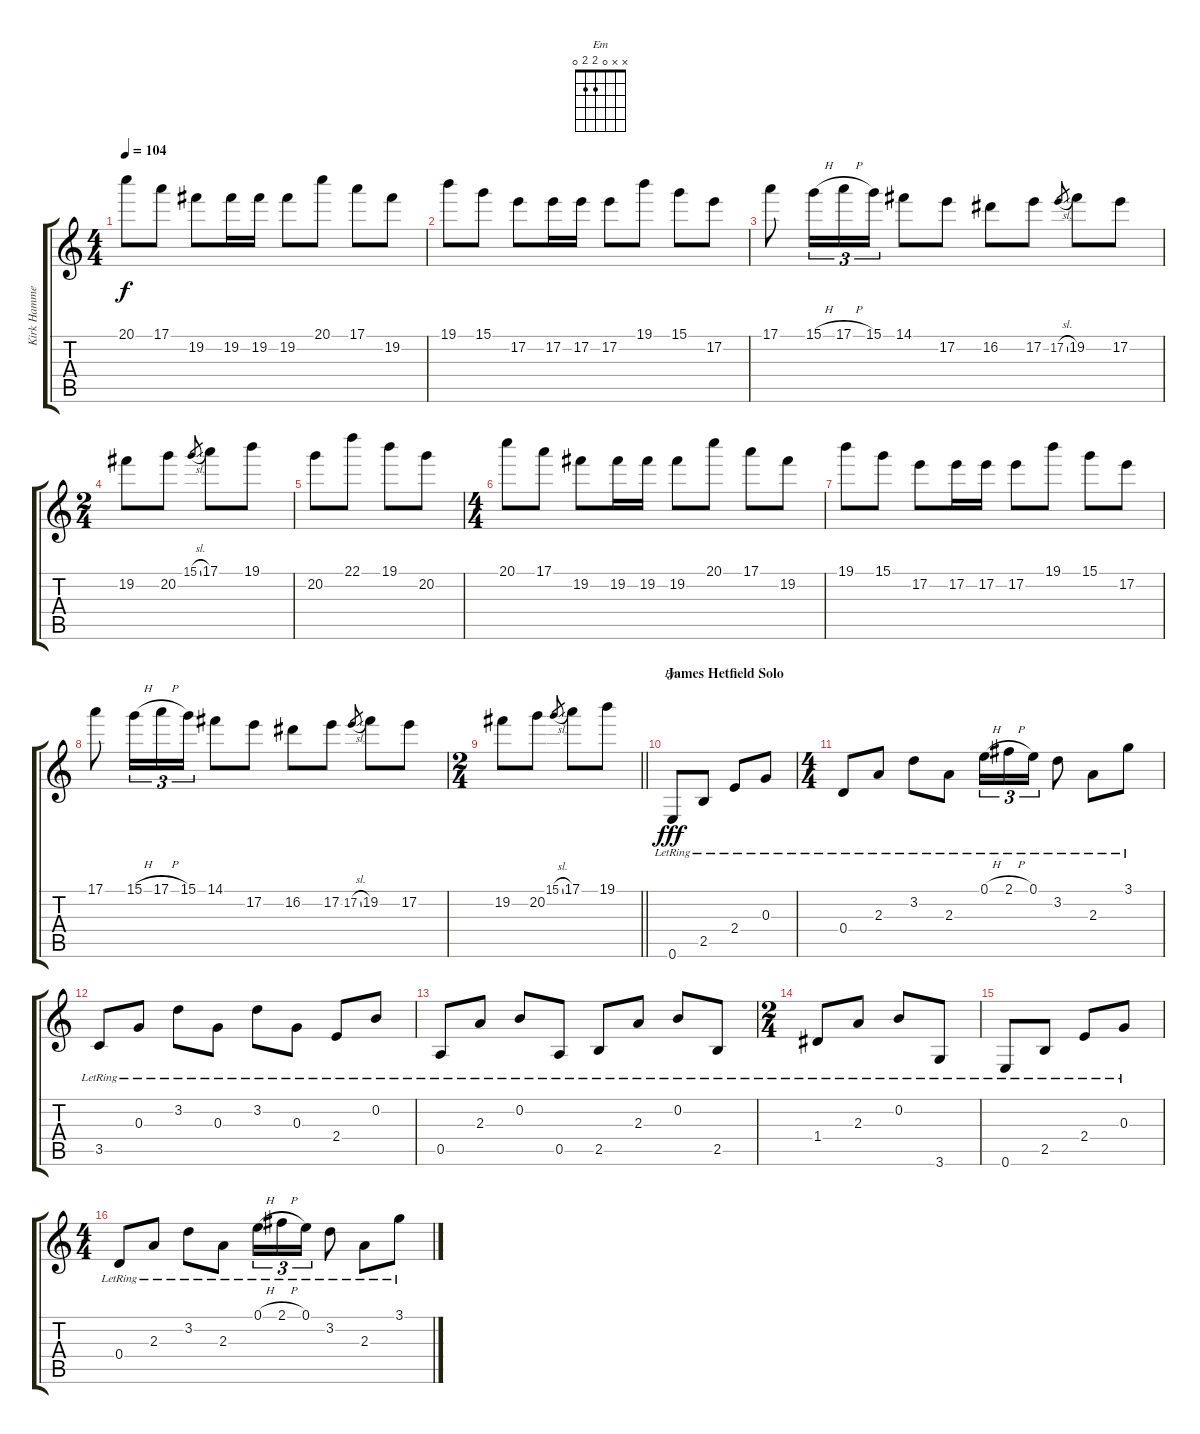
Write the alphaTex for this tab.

\track ("Kirk Hammett" "Kirk Hamme") {instrument distortionguitar}
\staff {score tabs}
\tuning (E4 B3 G3 D3 A2 E2) {hide}
\chord ("Em" x x 0 2 2 0)
\ts (4 4)
\tempo 104
\clef g2
\ks c
20.1.8{dy f} 17.1.8 19.2.8 19.2.16 19.2.16 19.2.8 20.1.8 17.1.8 19.2.8 |
19.1.8 15.1.8 17.2.8 17.2.16 17.2.16 17.2.8 19.1.8 15.1.8 17.2.8 |
17.1.8 15.1{h}.16{tu (3 2)} 17.1{h}.16{tu (3 2)} 15.1.16{tu (3 2)} 14.1.8 17.2.8 16.2.8 17.2.8 17.2{sl}.8{gr} 19.2.8 17.2.8 |
\ts (2 4)
19.2.8 20.2.8 15.1{sl}.8{gr} 17.1.8 19.1.8 |
20.2.8 22.1.8 19.1.8 20.2.8 |
\ts (4 4)
20.1.8 17.1.8 19.2.8 19.2.16 19.2.16 19.2.8 20.1.8 17.1.8 19.2.8 |
19.1.8 15.1.8 17.2.8 17.2.16 17.2.16 17.2.8 19.1.8 15.1.8 17.2.8 |
17.1.8 15.1{h}.16{tu (3 2)} 17.1{h}.16{tu (3 2)} 15.1.16{tu (3 2)} 14.1.8 17.2.8 16.2.8 17.2.8 17.2{sl}.8{gr} 19.2.8 17.2.8 |
\ts (2 4)
\barLineRight lightlight
19.2.8 20.2.8 15.1{sl}.8{gr} 17.1.8 19.1.8 |
\section ("" "James Hetfield Solo")
0.6{lr}.8{ch "Em" dy fff instrument electricguitarclean} 2.5{lr}.8 2.4{lr}.8 0.3{lr}.8 |
\ts (4 4)
0.4{lr}.8 2.3{lr}.8 3.2{lr}.8 2.3{lr}.8 0.1{h lr}.16{tu (3 2)} 2.1{h lr}.16{tu (3 2)} 0.1{lr}.16{tu (3 2)} 3.2{lr}.8 2.3{lr}.8 3.1{lr}.8 |
3.5{lr}.8 0.3{lr}.8 3.2{lr}.8 0.3{lr}.8 3.2{lr}.8 0.3{lr}.8 2.4{lr}.8 0.2{lr}.8 |
0.5{lr}.8 2.3{lr}.8 0.2{lr}.8 0.5{lr}.8 2.5{lr}.8 2.3{lr}.8 0.2{lr}.8 2.5{lr}.8 |
\ts (2 4)
1.4{lr}.8 2.3{lr}.8 0.2{lr}.8 3.6{lr}.8 |
0.6{lr}.8 2.5{lr}.8 2.4{lr}.8 0.3{lr}.8 |
\ts (4 4)
0.4{lr}.8 2.3{lr}.8 3.2{lr}.8 2.3{lr}.8 0.1{h lr}.16{tu (3 2)} 2.1{h lr}.16{tu (3 2)} 0.1{lr}.16{tu (3 2)} 3.2{lr}.8 2.3{lr}.8 3.1{lr}.8
